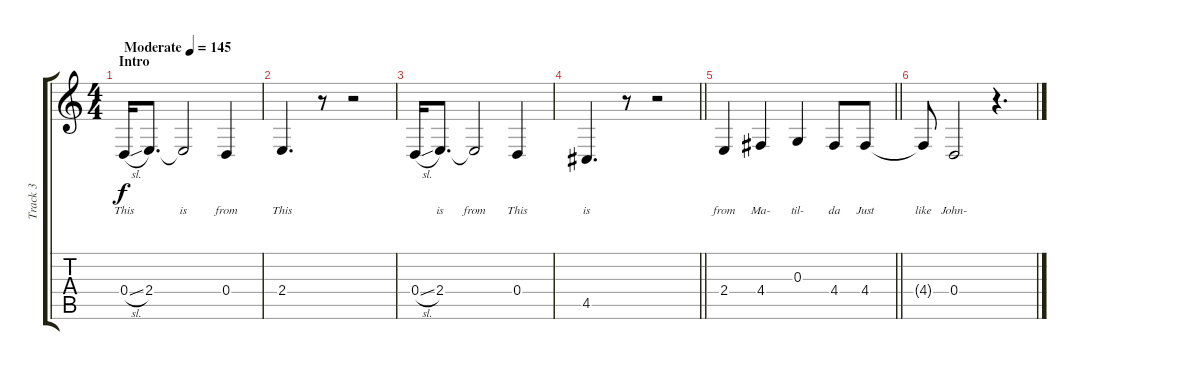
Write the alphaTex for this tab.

\track ("Track 3" "Track 3") {instrument tenorsax}
\staff {score tabs}
\tuning (E4 B3 G3 D3 A2 E2) {hide}
\ts (4 4)
\section ("" "Intro")
\tempo (145 "Moderate")
\clef g2
\ks c
0.4{sl}.16{lyrics (0 "This") lyrics (1 "") lyrics (2 "") lyrics (3 "") lyrics (4 "") dy f instrument tenorsax} 2.4.8{d lyrics (0 "") lyrics (1 "") lyrics (2 "") lyrics (3 "") lyrics (4 "")} 2.4{t}.2{lyrics (0 "is") lyrics (1 "") lyrics (2 "") lyrics (3 "") lyrics (4 "")} 0.4.4{lyrics (0 "from") lyrics (1 "") lyrics (2 "") lyrics (3 "") lyrics (4 "")} |
2.4.4{d lyrics (0 "This") lyrics (1 "") lyrics (2 "") lyrics (3 "") lyrics (4 "")} r.8 r.2 |
0.4{sl}.16{lyrics (0 "") lyrics (1 "") lyrics (2 "") lyrics (3 "") lyrics (4 "")} 2.4.8{d lyrics (0 "is") lyrics (1 "") lyrics (2 "") lyrics (3 "") lyrics (4 "")} 2.4{t}.2{lyrics (0 "from") lyrics (1 "") lyrics (2 "") lyrics (3 "") lyrics (4 "")} 0.4.4{lyrics (0 "This") lyrics (1 "") lyrics (2 "") lyrics (3 "") lyrics (4 "")} |
\barLineRight lightlight
4.5.4{d lyrics (0 "is") lyrics (1 "") lyrics (2 "") lyrics (3 "") lyrics (4 "")} r.8 r.2 |
\barLineRight lightlight
2.4.4{lyrics (0 "from") lyrics (1 "") lyrics (2 "") lyrics (3 "") lyrics (4 "")} 4.4.4{lyrics (0 "Ma-") lyrics (1 "") lyrics (2 "") lyrics (3 "") lyrics (4 "")} 0.3.4{lyrics (0 "til-") lyrics (1 "") lyrics (2 "") lyrics (3 "") lyrics (4 "")} 4.4.8{lyrics (0 "da") lyrics (1 "") lyrics (2 "") lyrics (3 "") lyrics (4 "")} 4.4.8{lyrics (0 "Just") lyrics (1 "") lyrics (2 "") lyrics (3 "") lyrics (4 "")} |
4.4{t}.8{lyrics (0 "like") lyrics (1 "") lyrics (2 "") lyrics (3 "") lyrics (4 "")} 0.4.2{lyrics (0 "John-") lyrics (1 "") lyrics (2 "") lyrics (3 "") lyrics (4 "")} r.4{d}
